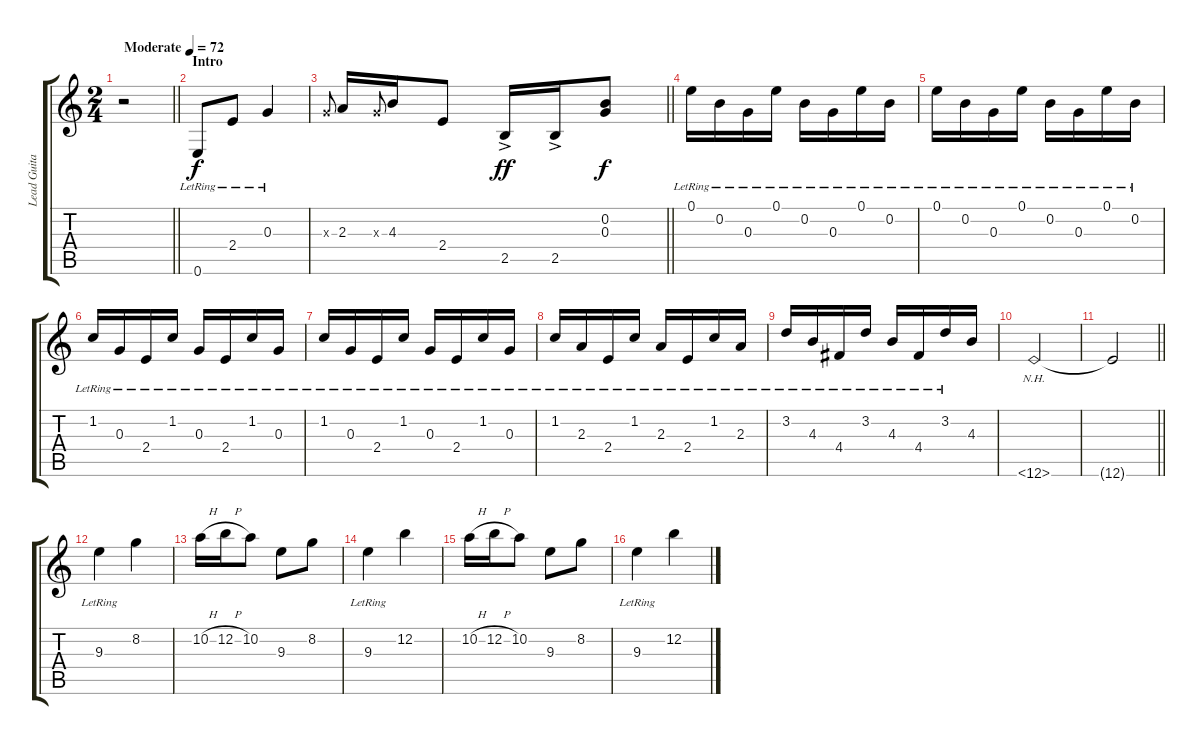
\track ("Lead Guitar" "Lead Guita") {instrument electricguitarclean}
\staff {score tabs}
\tuning (E4 B3 G3 D3 A2 E2) {hide}
\ts (2 4)
\tempo (72 "Moderate")
\clef g2
\barLineRight lightlight
\ks c
r.2{dy f instrument electricguitarclean} |
\section ("" "Intro")
0.6{lr}.8 2.4{lr}.8 0.3{lr}.4 |
\barLineRight lightlight
0.3{x}.8{gr onbeat} 2.3.16 0.3{x}.8{gr onbeat} 4.3.16 2.4.8 2.5{ac}.16{dy ff} 2.5{ac}.16 (0.2 0.3).8{dy f} |
0.1{lr}.16 0.2{lr}.16 0.3{lr}.16 0.1{lr}.16 0.2{lr}.16 0.3{lr}.16 0.1{lr}.16 0.2{lr}.16 |
0.1{lr}.16 0.2{lr}.16 0.3{lr}.16 0.1{lr}.16 0.2{lr}.16 0.3{lr}.16 0.1{lr}.16 0.2{lr}.16 |
1.2{lr}.16 0.3{lr}.16 2.4{lr}.16 1.2{lr}.16 0.3{lr}.16 2.4{lr}.16 1.2{lr}.16 0.3{lr}.16 |
1.2{lr}.16 0.3{lr}.16 2.4{lr}.16 1.2{lr}.16 0.3{lr}.16 2.4{lr}.16 1.2{lr}.16 0.3{lr}.16 |
1.2{lr}.16 2.3{lr}.16 2.4{lr}.16 1.2{lr}.16 2.3{lr}.16 2.4{lr}.16 1.2{lr}.16 2.3{lr}.16 |
3.2{lr}.16 4.3{lr}.16 4.4{lr}.16 3.2{lr}.16 4.3{lr}.16 4.4{lr}.16 3.2{lr}.16 4.3.16 |
12.6{nh}.2 |
\barLineRight lightlight
12.6{t}.2 |
9.3{lr}.4 8.2.4 |
10.2{h}.16 12.2{h}.16 10.2.8 9.3.8 8.2.8 |
9.3{lr}.4 12.2.4 |
10.2{h}.16 12.2{h}.16 10.2.8 9.3.8 8.2.8 |
9.3{lr}.4 12.2.4
